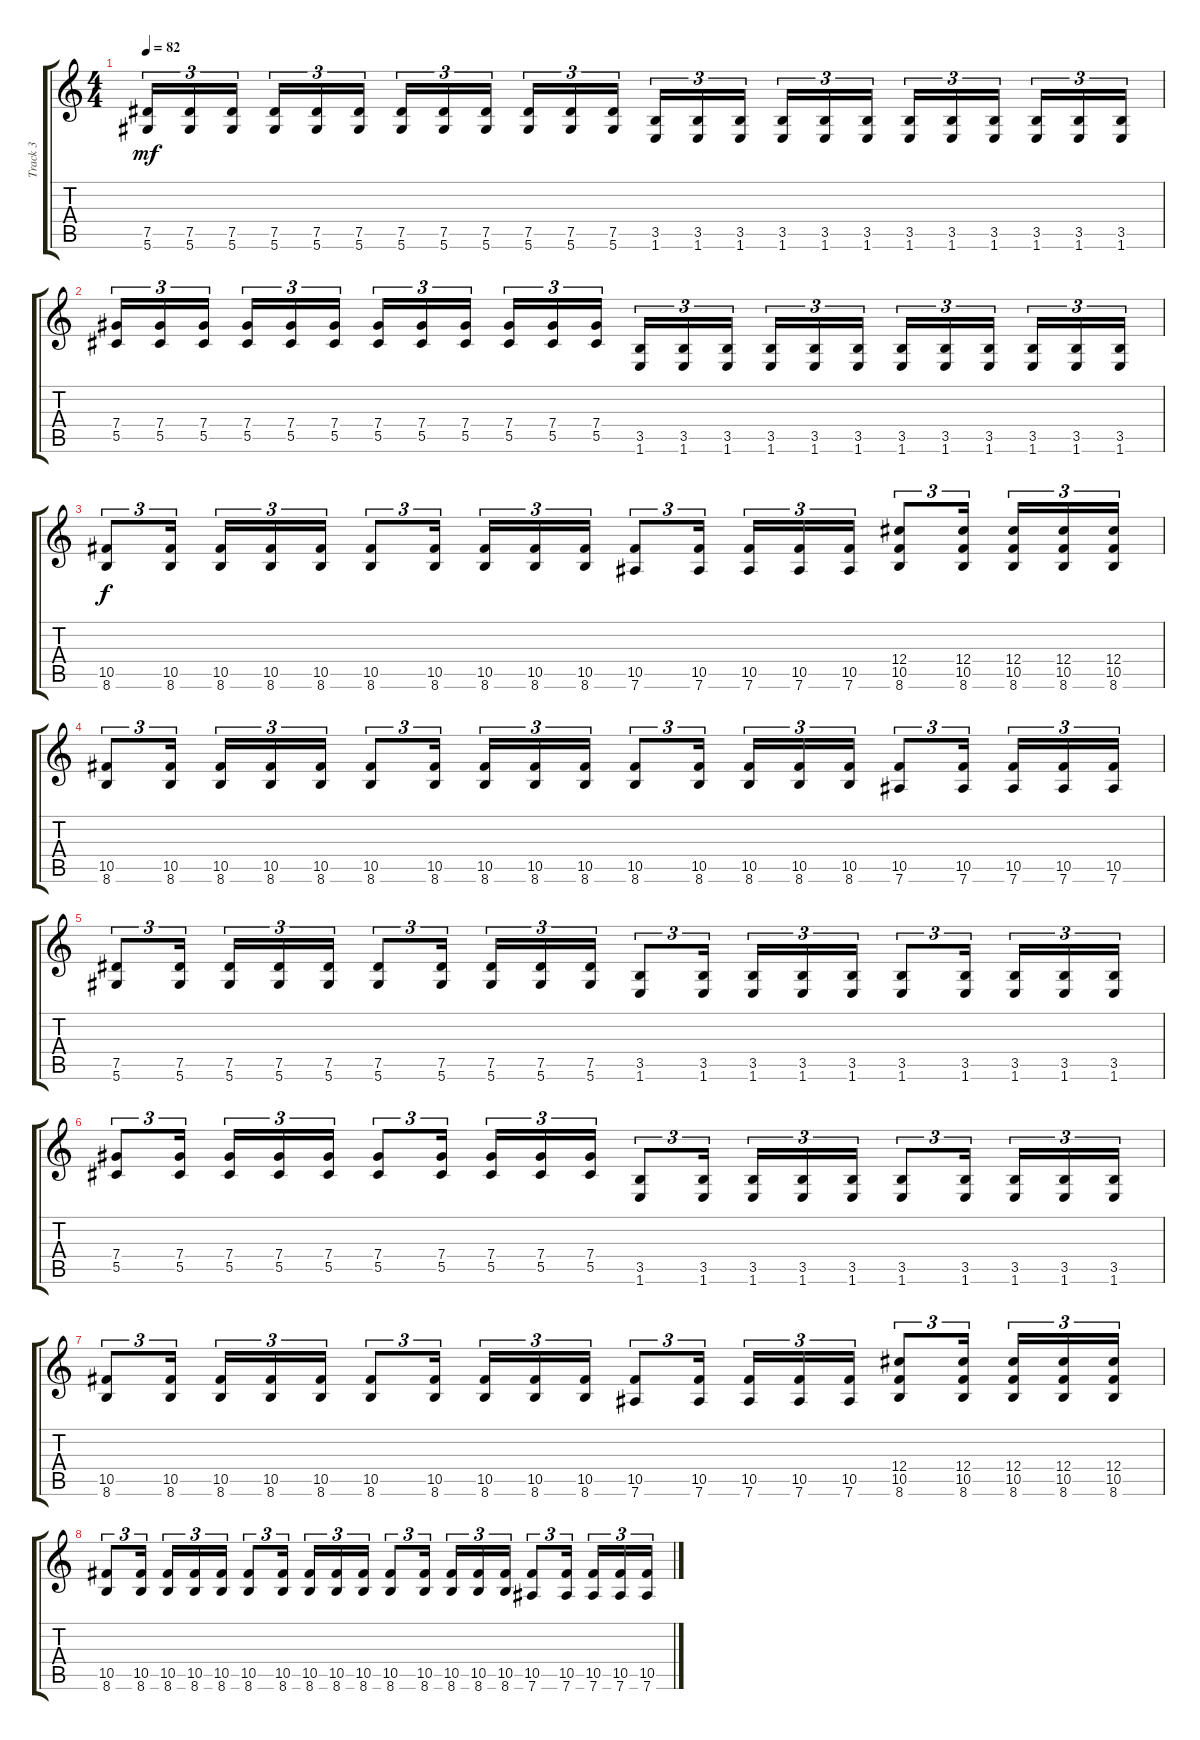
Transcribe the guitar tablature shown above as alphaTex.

\track ("Track 3" "Track 3") {instrument distortionguitar}
\staff {score tabs}
\tuning (Eb4 Bb3 Gb3 Db3 Ab2 Eb2) {hide}
\ts (4 4)
\tempo 82
\clef g2
\ks c
(7.5 5.6).16{tu (3 2) dy mf} (7.5 5.6).16{tu (3 2)} (7.5 5.6).16{tu (3 2)} (7.5 5.6).16{tu (3 2)} (7.5 5.6).16{tu (3 2)} (7.5 5.6).16{tu (3 2)} (7.5 5.6).16{tu (3 2)} (7.5 5.6).16{tu (3 2)} (7.5 5.6).16{tu (3 2)} (7.5 5.6).16{tu (3 2)} (7.5 5.6).16{tu (3 2)} (7.5 5.6).16{tu (3 2)} (3.5 1.6).16{tu (3 2)} (3.5 1.6).16{tu (3 2)} (3.5 1.6).16{tu (3 2)} (3.5 1.6).16{tu (3 2)} (3.5 1.6).16{tu (3 2)} (3.5 1.6).16{tu (3 2)} (3.5 1.6).16{tu (3 2)} (3.5 1.6).16{tu (3 2)} (3.5 1.6).16{tu (3 2)} (3.5 1.6).16{tu (3 2)} (3.5 1.6).16{tu (3 2)} (3.5 1.6).16{tu (3 2)} |
(7.4 5.5).16{tu (3 2)} (7.4 5.5).16{tu (3 2)} (7.4 5.5).16{tu (3 2)} (7.4 5.5).16{tu (3 2)} (7.4 5.5).16{tu (3 2)} (7.4 5.5).16{tu (3 2)} (7.4 5.5).16{tu (3 2)} (7.4 5.5).16{tu (3 2)} (7.4 5.5).16{tu (3 2)} (7.4 5.5).16{tu (3 2)} (7.4 5.5).16{tu (3 2)} (7.4 5.5).16{tu (3 2)} (3.5 1.6).16{tu (3 2)} (3.5 1.6).16{tu (3 2)} (3.5 1.6).16{tu (3 2)} (3.5 1.6).16{tu (3 2)} (3.5 1.6).16{tu (3 2)} (3.5 1.6).16{tu (3 2)} (3.5 1.6).16{tu (3 2)} (3.5 1.6).16{tu (3 2)} (3.5 1.6).16{tu (3 2)} (3.5 1.6).16{tu (3 2)} (3.5 1.6).16{tu (3 2)} (3.5 1.6).16{tu (3 2)} |
(10.5 8.6).8{tu (3 2) dy f volume 10} (10.5 8.6).16{tu (3 2)} (10.5 8.6).16{tu (3 2)} (10.5 8.6).16{tu (3 2)} (10.5 8.6).16{tu (3 2)} (10.5 8.6).8{tu (3 2)} (10.5 8.6).16{tu (3 2)} (10.5 8.6).16{tu (3 2)} (10.5 8.6).16{tu (3 2)} (10.5 8.6).16{tu (3 2)} (10.5 7.6).8{tu (3 2)} (10.5 7.6).16{tu (3 2)} (10.5 7.6).16{tu (3 2)} (10.5 7.6).16{tu (3 2)} (10.5 7.6).16{tu (3 2)} (12.4 10.5 8.6).8{tu (3 2)} (12.4 10.5 8.6).16{tu (3 2)} (12.4 10.5 8.6).16{tu (3 2)} (12.4 10.5 8.6).16{tu (3 2)} (12.4 10.5 8.6).16{tu (3 2)} |
(10.5 8.6).8{tu (3 2)} (10.5 8.6).16{tu (3 2)} (10.5 8.6).16{tu (3 2)} (10.5 8.6).16{tu (3 2)} (10.5 8.6).16{tu (3 2)} (10.5 8.6).8{tu (3 2)} (10.5 8.6).16{tu (3 2)} (10.5 8.6).16{tu (3 2)} (10.5 8.6).16{tu (3 2)} (10.5 8.6).16{tu (3 2)} (10.5 8.6).8{tu (3 2)} (10.5 8.6).16{tu (3 2)} (10.5 8.6).16{tu (3 2)} (10.5 8.6).16{tu (3 2)} (10.5 8.6).16{tu (3 2)} (10.5 7.6).8{tu (3 2)} (10.5 7.6).16{tu (3 2)} (10.5 7.6).16{tu (3 2)} (10.5 7.6).16{tu (3 2)} (10.5 7.6).16{tu (3 2)} |
(7.5 5.6).8{tu (3 2)} (7.5 5.6).16{tu (3 2)} (7.5 5.6).16{tu (3 2)} (7.5 5.6).16{tu (3 2)} (7.5 5.6).16{tu (3 2)} (7.5 5.6).8{tu (3 2)} (7.5 5.6).16{tu (3 2)} (7.5 5.6).16{tu (3 2)} (7.5 5.6).16{tu (3 2)} (7.5 5.6).16{tu (3 2)} (3.5 1.6).8{tu (3 2)} (3.5 1.6).16{tu (3 2)} (3.5 1.6).16{tu (3 2)} (3.5 1.6).16{tu (3 2)} (3.5 1.6).16{tu (3 2)} (3.5 1.6).8{tu (3 2)} (3.5 1.6).16{tu (3 2)} (3.5 1.6).16{tu (3 2)} (3.5 1.6).16{tu (3 2)} (3.5 1.6).16{tu (3 2)} |
(7.4 5.5).8{tu (3 2)} (7.4 5.5).16{tu (3 2)} (7.4 5.5).16{tu (3 2)} (7.4 5.5).16{tu (3 2)} (7.4 5.5).16{tu (3 2)} (7.4 5.5).8{tu (3 2)} (7.4 5.5).16{tu (3 2)} (7.4 5.5).16{tu (3 2)} (7.4 5.5).16{tu (3 2)} (7.4 5.5).16{tu (3 2)} (3.5 1.6).8{tu (3 2)} (3.5 1.6).16{tu (3 2)} (3.5 1.6).16{tu (3 2)} (3.5 1.6).16{tu (3 2)} (3.5 1.6).16{tu (3 2)} (3.5 1.6).8{tu (3 2)} (3.5 1.6).16{tu (3 2)} (3.5 1.6).16{tu (3 2)} (3.5 1.6).16{tu (3 2)} (3.5 1.6).16{tu (3 2)} |
(10.5 8.6).8{tu (3 2) volume 7} (10.5 8.6).16{tu (3 2)} (10.5 8.6).16{tu (3 2)} (10.5 8.6).16{tu (3 2)} (10.5 8.6).16{tu (3 2)} (10.5 8.6).8{tu (3 2)} (10.5 8.6).16{tu (3 2)} (10.5 8.6).16{tu (3 2)} (10.5 8.6).16{tu (3 2)} (10.5 8.6).16{tu (3 2)} (10.5 7.6).8{tu (3 2)} (10.5 7.6).16{tu (3 2)} (10.5 7.6).16{tu (3 2)} (10.5 7.6).16{tu (3 2)} (10.5 7.6).16{tu (3 2)} (12.4 10.5 8.6).8{tu (3 2)} (12.4 10.5 8.6).16{tu (3 2)} (12.4 10.5 8.6).16{tu (3 2)} (12.4 10.5 8.6).16{tu (3 2)} (12.4 10.5 8.6).16{tu (3 2)} |
(10.5 8.6).8{tu (3 2)} (10.5 8.6).16{tu (3 2)} (10.5 8.6).16{tu (3 2)} (10.5 8.6).16{tu (3 2)} (10.5 8.6).16{tu (3 2)} (10.5 8.6).8{tu (3 2)} (10.5 8.6).16{tu (3 2)} (10.5 8.6).16{tu (3 2)} (10.5 8.6).16{tu (3 2)} (10.5 8.6).16{tu (3 2)} (10.5 8.6).8{tu (3 2)} (10.5 8.6).16{tu (3 2)} (10.5 8.6).16{tu (3 2)} (10.5 8.6).16{tu (3 2)} (10.5 8.6).16{tu (3 2)} (10.5 7.6).8{tu (3 2)} (10.5 7.6).16{tu (3 2)} (10.5 7.6).16{tu (3 2)} (10.5 7.6).16{tu (3 2)} (10.5 7.6).16{tu (3 2)}
